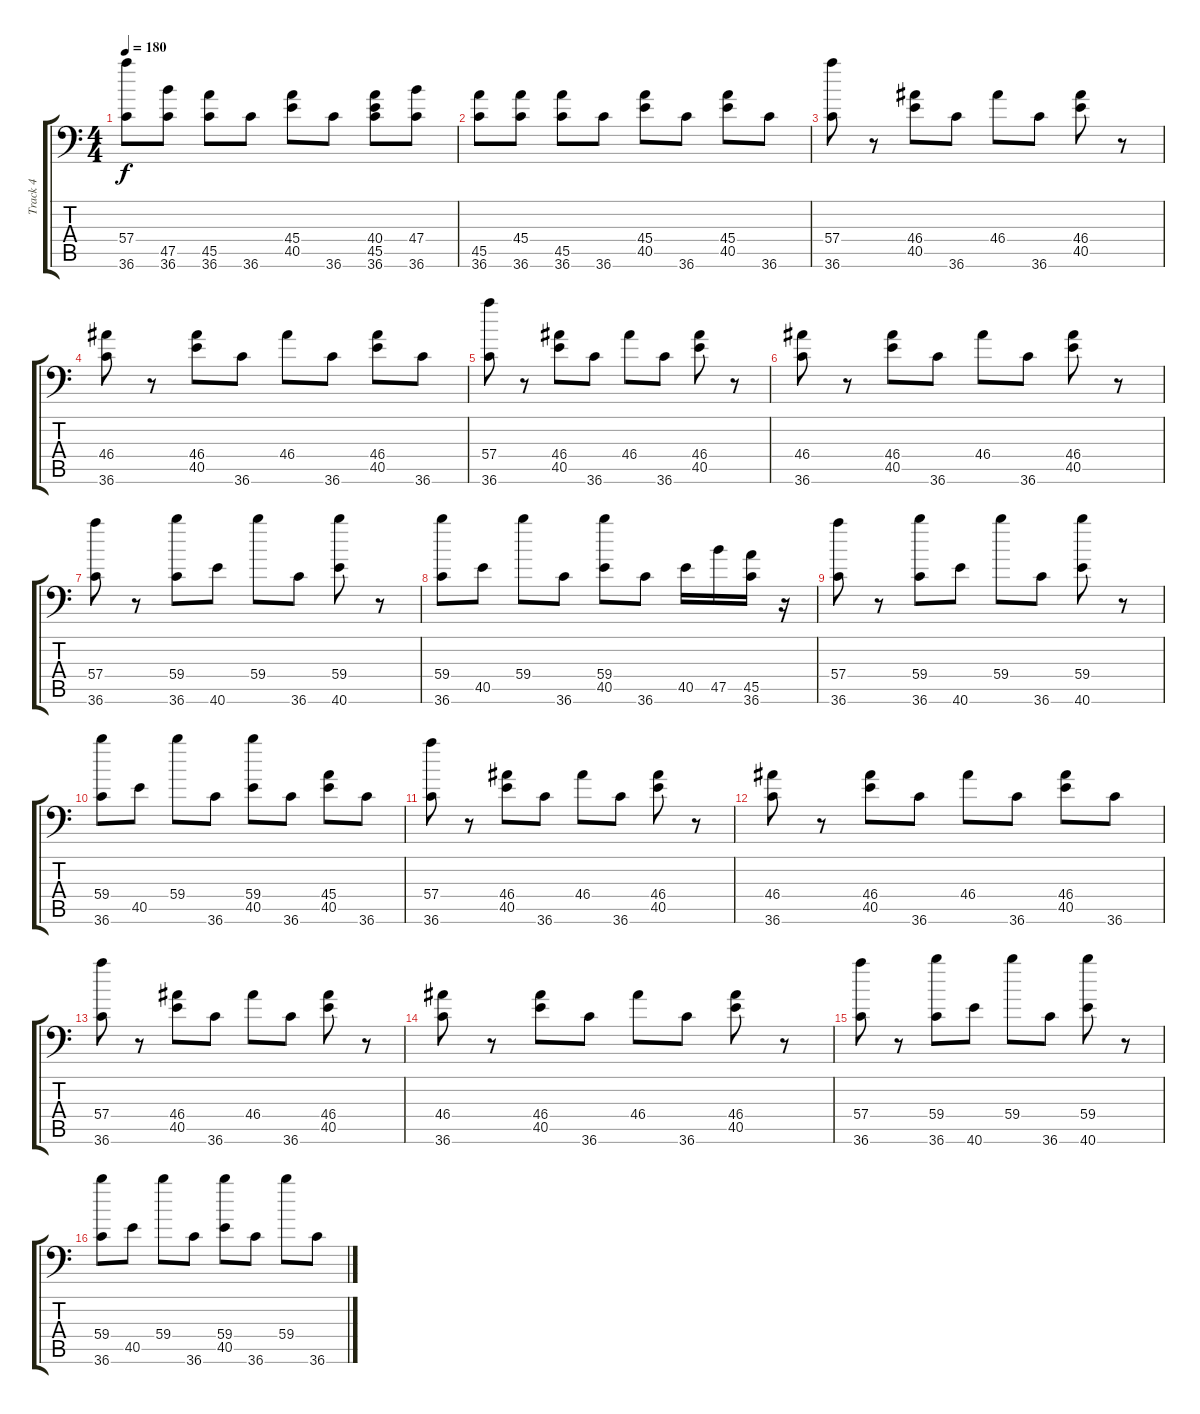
\track ("Track 4" "Track 4") {instrument acousticgrandpiano}
\staff {score tabs}
\tuning (C-1 C-1 C-1 C-1 C-1 C-1) {hide}
\ts (4 4)
\tempo 180
\clef f4
\ks c
(57.4 36.6).8{dy f} (47.5 36.6).8 (45.5 36.6).8 36.6.8 (45.4 40.5).8 36.6.8 (40.4 45.5 36.6).8 (47.4 36.6).8 |
(45.5 36.6).8 (45.4 36.6).8 (45.5 36.6).8 36.6.8 (45.4 40.5).8 36.6.8 (45.4 40.5).8 36.6.8 |
(57.4 36.6).8 r.8 (46.4 40.5).8 36.6.8 46.4.8 36.6.8 (46.4 40.5).8 r.8 |
(46.4 36.6).8 r.8 (46.4 40.5).8 36.6.8 46.4.8 36.6.8 (46.4 40.5).8 36.6.8 |
(57.4 36.6).8 r.8 (46.4 40.5).8 36.6.8 46.4.8 36.6.8 (46.4 40.5).8 r.8 |
(46.4 36.6).8 r.8 (46.4 40.5).8 36.6.8 46.4.8 36.6.8 (46.4 40.5).8 r.8 |
(57.4 36.6).8 r.8 (59.4 36.6).8 40.6.8 59.4.8 36.6.8 (59.4 40.6).8 r.8 |
(59.4 36.6).8 40.5.8 59.4.8 36.6.8 (59.4 40.5).8 36.6.8 40.5.16 47.5.16 (45.5 36.6).16 r.16 |
(57.4 36.6).8 r.8 (59.4 36.6).8 40.6.8 59.4.8 36.6.8 (59.4 40.6).8 r.8 |
(59.4 36.6).8 40.5.8 59.4.8 36.6.8 (59.4 40.5).8 36.6.8 (45.4 40.5).8 36.6.8 |
(57.4 36.6).8 r.8 (46.4 40.5).8 36.6.8 46.4.8 36.6.8 (46.4 40.5).8 r.8 |
(46.4 36.6).8 r.8 (46.4 40.5).8 36.6.8 46.4.8 36.6.8 (46.4 40.5).8 36.6.8 |
(57.4 36.6).8 r.8 (46.4 40.5).8 36.6.8 46.4.8 36.6.8 (46.4 40.5).8 r.8 |
(46.4 36.6).8 r.8 (46.4 40.5).8 36.6.8 46.4.8 36.6.8 (46.4 40.5).8 r.8 |
(57.4 36.6).8 r.8 (59.4 36.6).8 40.6.8 59.4.8 36.6.8 (59.4 40.6).8 r.8 |
(59.4 36.6).8 40.5.8 59.4.8 36.6.8 (59.4 40.5).8 36.6.8 59.4.8 36.6.8
